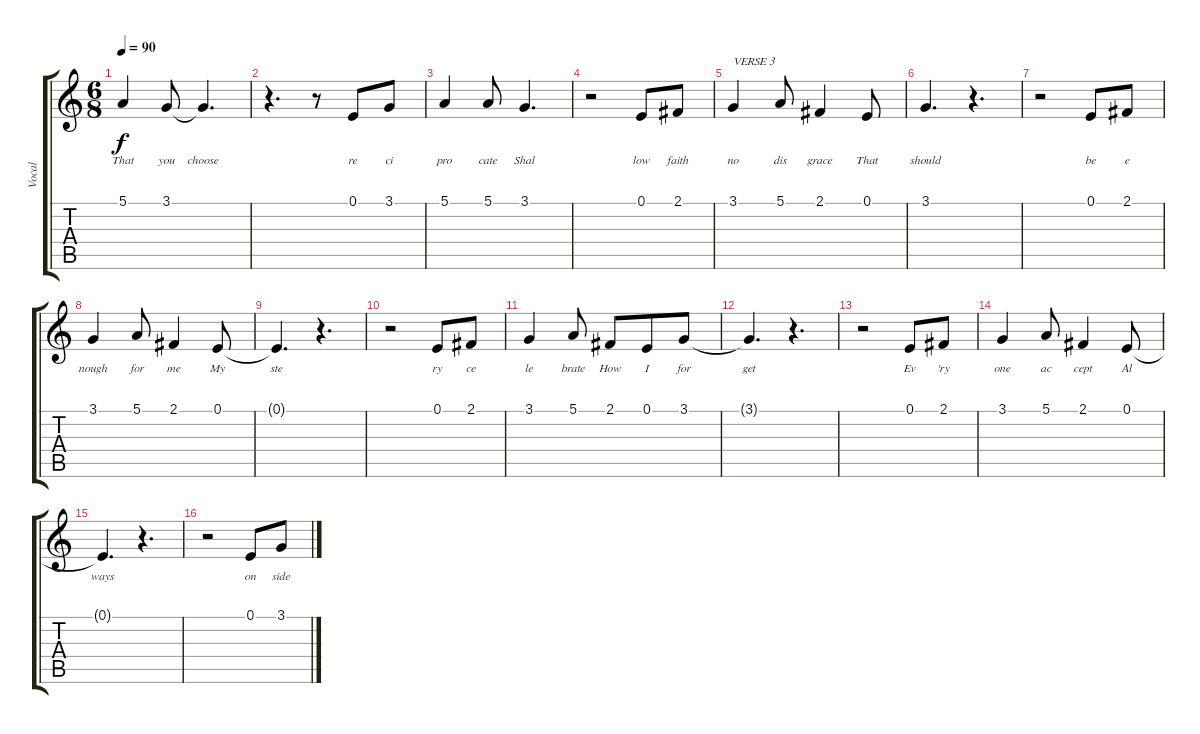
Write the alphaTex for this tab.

\track ("Vocal" "Vocal") {instrument acousticgrandpiano}
\staff {score tabs}
\tuning (E4 B3 G3 D3 A2 E2) {hide}
\ts (6 8)
\tempo 90
\clef g2
\ks c
5.1.4{lyrics (0 "That") lyrics (1 "") lyrics (2 "") lyrics (3 "") lyrics (4 "") dy f} 3.1.8{lyrics (0 "you") lyrics (1 "") lyrics (2 "") lyrics (3 "") lyrics (4 "")} 3.1{t}.4{d lyrics (0 "choose") lyrics (1 "") lyrics (2 "") lyrics (3 "") lyrics (4 "")} |
r.4{d} r.8 0.1.8{lyrics (0 "re") lyrics (1 "") lyrics (2 "") lyrics (3 "") lyrics (4 "")} 3.1.8{lyrics (0 "ci") lyrics (1 "") lyrics (2 "") lyrics (3 "") lyrics (4 "")} |
5.1.4{lyrics (0 "pro") lyrics (1 "") lyrics (2 "") lyrics (3 "") lyrics (4 "")} 5.1.8{lyrics (0 "cate") lyrics (1 "") lyrics (2 "") lyrics (3 "") lyrics (4 "")} 3.1.4{d lyrics (0 "Shal") lyrics (1 "") lyrics (2 "") lyrics (3 "") lyrics (4 "")} |
r.2 0.1.8{lyrics (0 "low") lyrics (1 "") lyrics (2 "") lyrics (3 "") lyrics (4 "")} 2.1.8{lyrics (0 "faith") lyrics (1 "") lyrics (2 "") lyrics (3 "") lyrics (4 "")} |
3.1.4{txt "VERSE 3" lyrics (0 "no") lyrics (1 "") lyrics (2 "") lyrics (3 "") lyrics (4 "")} 5.1.8{lyrics (0 "dis") lyrics (1 "") lyrics (2 "") lyrics (3 "") lyrics (4 "")} 2.1.4{lyrics (0 "grace") lyrics (1 "") lyrics (2 "") lyrics (3 "") lyrics (4 "")} 0.1.8{lyrics (0 "That") lyrics (1 "") lyrics (2 "") lyrics (3 "") lyrics (4 "")} |
3.1.4{d lyrics (0 "should") lyrics (1 "") lyrics (2 "") lyrics (3 "") lyrics (4 "")} r.4{d} |
r.2 0.1.8{lyrics (0 "be") lyrics (1 "") lyrics (2 "") lyrics (3 "") lyrics (4 "")} 2.1.8{lyrics (0 "e") lyrics (1 "") lyrics (2 "") lyrics (3 "") lyrics (4 "")} |
3.1.4{lyrics (0 "nough") lyrics (1 "") lyrics (2 "") lyrics (3 "") lyrics (4 "")} 5.1.8{lyrics (0 "for") lyrics (1 "") lyrics (2 "") lyrics (3 "") lyrics (4 "")} 2.1.4{lyrics (0 "me") lyrics (1 "") lyrics (2 "") lyrics (3 "") lyrics (4 "")} 0.1.8{lyrics (0 "My") lyrics (1 "") lyrics (2 "") lyrics (3 "") lyrics (4 "")} |
0.1{t}.4{d lyrics (0 "ste") lyrics (1 "") lyrics (2 "") lyrics (3 "") lyrics (4 "")} r.4{d} |
r.2 0.1.8{lyrics (0 "ry") lyrics (1 "") lyrics (2 "") lyrics (3 "") lyrics (4 "")} 2.1.8{lyrics (0 "ce") lyrics (1 "") lyrics (2 "") lyrics (3 "") lyrics (4 "")} |
3.1.4{lyrics (0 "le") lyrics (1 "") lyrics (2 "") lyrics (3 "") lyrics (4 "")} 5.1.8{lyrics (0 "brate") lyrics (1 "") lyrics (2 "") lyrics (3 "") lyrics (4 "")} 2.1.8{lyrics (0 "How") lyrics (1 "") lyrics (2 "") lyrics (3 "") lyrics (4 "")} 0.1.8{lyrics (0 "I") lyrics (1 "") lyrics (2 "") lyrics (3 "") lyrics (4 "")} 3.1.8{lyrics (0 "for") lyrics (1 "") lyrics (2 "") lyrics (3 "") lyrics (4 "")} |
3.1{t}.4{d lyrics (0 "get") lyrics (1 "") lyrics (2 "") lyrics (3 "") lyrics (4 "")} r.4{d} |
r.2 0.1.8{lyrics (0 "Ev") lyrics (1 "") lyrics (2 "") lyrics (3 "") lyrics (4 "")} 2.1.8{lyrics (0 "'ry") lyrics (1 "") lyrics (2 "") lyrics (3 "") lyrics (4 "")} |
3.1.4{lyrics (0 "one") lyrics (1 "") lyrics (2 "") lyrics (3 "") lyrics (4 "")} 5.1.8{lyrics (0 "ac") lyrics (1 "") lyrics (2 "") lyrics (3 "") lyrics (4 "")} 2.1.4{lyrics (0 "cept") lyrics (1 "") lyrics (2 "") lyrics (3 "") lyrics (4 "")} 0.1.8{lyrics (0 "Al") lyrics (1 "") lyrics (2 "") lyrics (3 "") lyrics (4 "")} |
0.1{t}.4{d lyrics (0 "ways") lyrics (1 "") lyrics (2 "") lyrics (3 "") lyrics (4 "")} r.4{d} |
r.2 0.1.8{lyrics (0 "on") lyrics (1 "") lyrics (2 "") lyrics (3 "") lyrics (4 "")} 3.1.8{lyrics (0 "side") lyrics (1 "") lyrics (2 "") lyrics (3 "") lyrics (4 "")}
